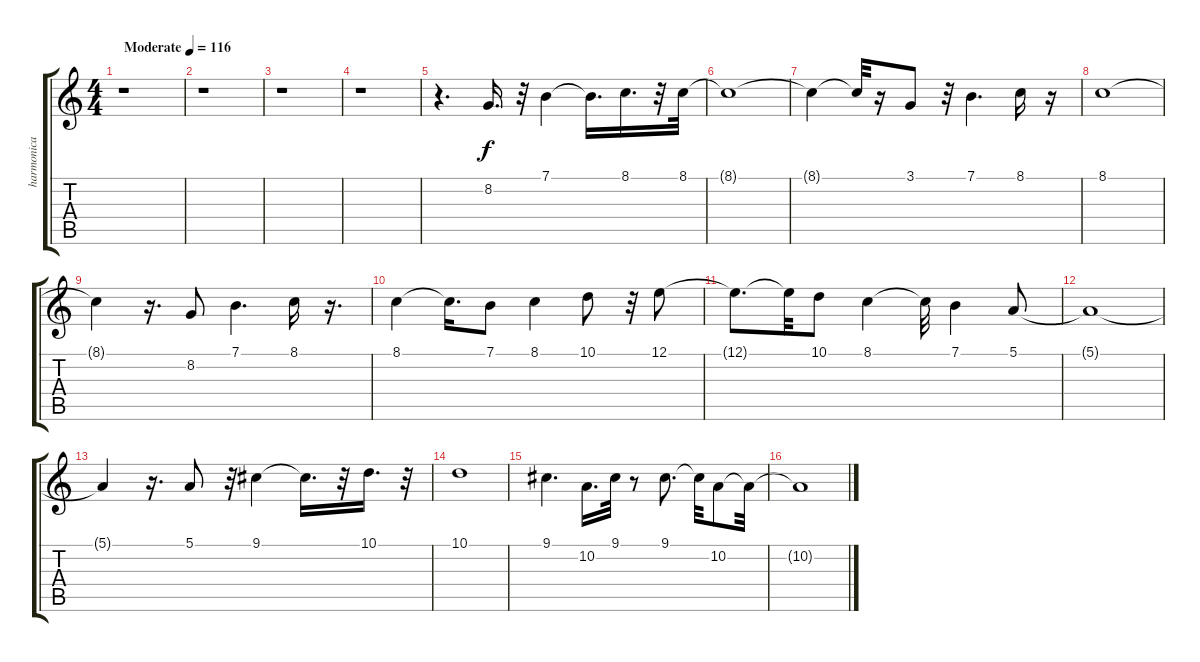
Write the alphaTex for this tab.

\track ("harmonica" "harmonica") {instrument harmonica}
\staff {score tabs}
\tuning (E4 B3 G3 D3 A2 E2) {hide}
\ts (4 4)
\tempo (116 "Moderate")
\clef g2
\ks c
r.1{dy f instrument harmonica} |
r.1 |
r.1 |
r.1 |
r.4{d} 8.2.16{d} r.32 7.1.4 7.1{t}.16{d} 8.1.16{d} r.32 8.1.32 |
8.1{t}.1 |
8.1{t}.4 8.1{t}.32 r.16 3.1.8 r.32 7.1.4{d} 8.1.16 r.16 |
8.1.1 |
8.1{t}.4 r.16{d} 8.2.8 7.1.4{d} 8.1.16 r.16{d} |
8.1.4 8.1{t}.16{d} 7.1.8 8.1.4 10.1.8 r.32 12.1.8 |
12.1{t}.8{d} 12.1{t}.32 10.1.8 8.1.4 8.1{t}.32 7.1.4 5.1.8 |
5.1{t}.1 |
5.1{t}.4 r.16{d} 5.1.8 r.32 9.1.4 9.1{t}.16{d} r.32 10.1.16{d} r.32 |
10.1.1 |
9.1.4{d} 10.2.16{d} 9.1.32 r.8 9.1.8{d} 9.1{t}.32 10.2.8 10.2{t}.32 |
10.2{t}.1
